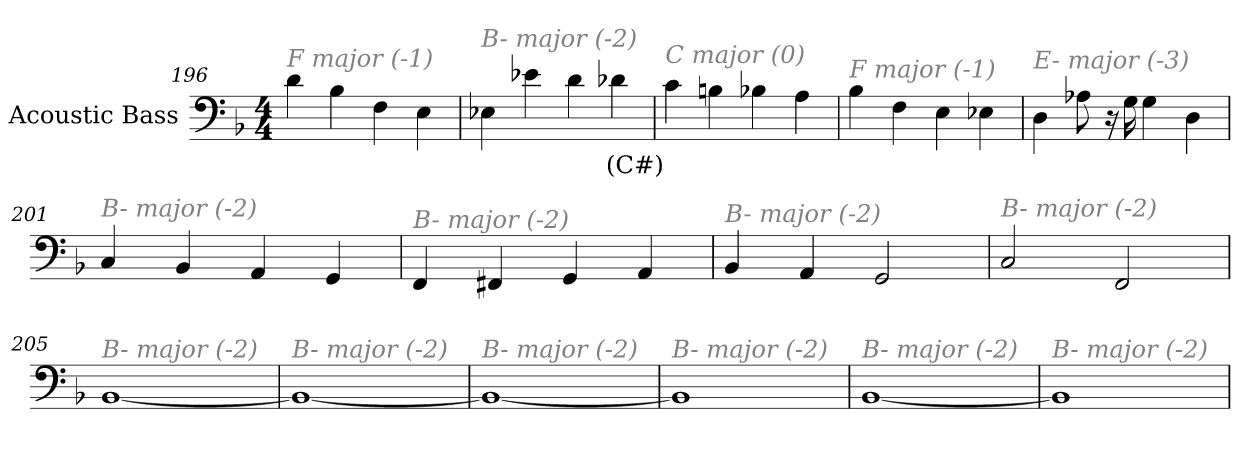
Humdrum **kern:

**kern	**text
*part1	*part1
*staff1	*staff1
*I"Acoustic Bass	*
*clefF4	*
*ITrd7c12	*
*k[b-]	*
*F:	*
*M4/4	*
=196	=196
!LO:TX:i:color=#808080:t=F major (-1)	!
4D	.
4BB-	.
4FF	.
4EE	.
=197	=197
!LO:TX:i:color=#808080:t=B- major (-2)	!
4EE-X	.
4E-X	.
4D	.
4D-Xi	(C#)
=198	=198
!LO:TX:i:color=#808080:t=C major (0)	!
4C	.
4BBn	.
4BB-X	.
4AA	.
=199	=199
!LO:TX:i:color=#808080:t=F major (-1)	!
4BB-	.
4FF	.
4EE	.
4EE-X	.
=200	=200
!LO:TX:i:color=#808080:t=E- major (-3)	!
4DD	.
8AA-X	.
16r	.
16GG	.
4GG	.
4DD	.
=201	=201
!LO:TX:i:color=#808080:t=B- major (-2)	!
4CC	.
4BBB-	.
4AAA	.
4GGG	.
=202	=202
!LO:TX:i:color=#808080:t=B- major (-2)	!
4FFF	.
4FFF#X	.
4GGG	.
4AAA	.
=203	=203
!LO:TX:i:color=#808080:t=B- major (-2)	!
4BBB-	.
4AAA	.
2GGG	.
=204	=204
!LO:TX:i:color=#808080:t=B- major (-2)	!
2CC	.
2FFF	.
=205	=205
!LO:TX:i:color=#808080:t=B- major (-2)	!
[1BBB-	.
=206	=206
!LO:TX:i:color=#808080:t=B- major (-2)	!
1BBB-_	.
=207	=207
!LO:TX:i:color=#808080:t=B- major (-2)	!
1BBB-_	.
=208	=208
!LO:TX:i:color=#808080:t=B- major (-2)	!
1BBB-]	.
=209	=209
!LO:TX:i:color=#808080:t=B- major (-2)	!
[1BBB-	.
=210	=210
!LO:TX:i:color=#808080:t=B- major (-2)	!
1BBB-]	.
=	=
*-	*-
